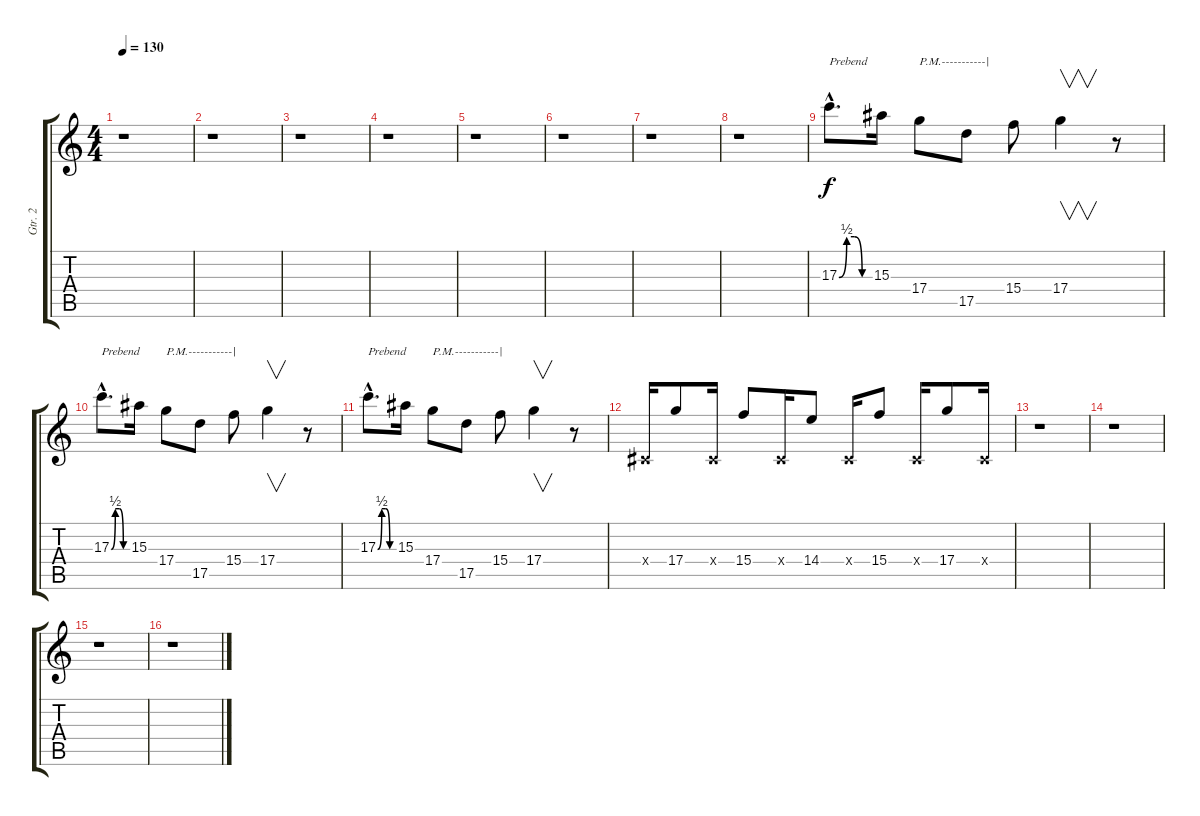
\track ("Gtr. 2" "Gtr. 2") {instrument overdrivenguitar}
\staff {score tabs}
\tuning (E4 B3 G3 D3 A2 E2) {hide}
\ts (4 4)
\tempo 130
\clef g2
\ks c
r.1{dy f} |
r.1 |
r.1 |
r.1 |
r.1 |
r.1 |
r.1 |
r.1 |
17.3{be (custom 0 0 15 2 30 2 45 0 60 0) hac}.8{d txt "Prebend"} 15.3.16 17.4.8{txt "P.M.-----------|"} 17.5.8 15.4.8 17.4.4{v} r.8 |
17.3{be (custom 0 0 15 2 30 2 45 0 60 0) hac}.8{d txt "Prebend"} 15.3.16 17.4.8{txt "P.M.-----------|"} 17.5.8 15.4.8 17.4.4{v} r.8 |
17.3{be (custom 0 0 15 2 30 2 45 0 60 0) hac}.8{d txt "Prebend"} 15.3.16 17.4.8{txt "P.M.-----------|"} 17.5.8 15.4.8 17.4.4{v} r.8 |
-1.4{x}.16 17.4.8 -1.4{x}.16 15.4.8 -1.4{x}.16 14.4.8 -1.4{x}.16 15.4.8 -1.4{x}.16 17.4.8 -1.4{x}.16 |
r.1 |
r.1 |
r.1 |
r.1
